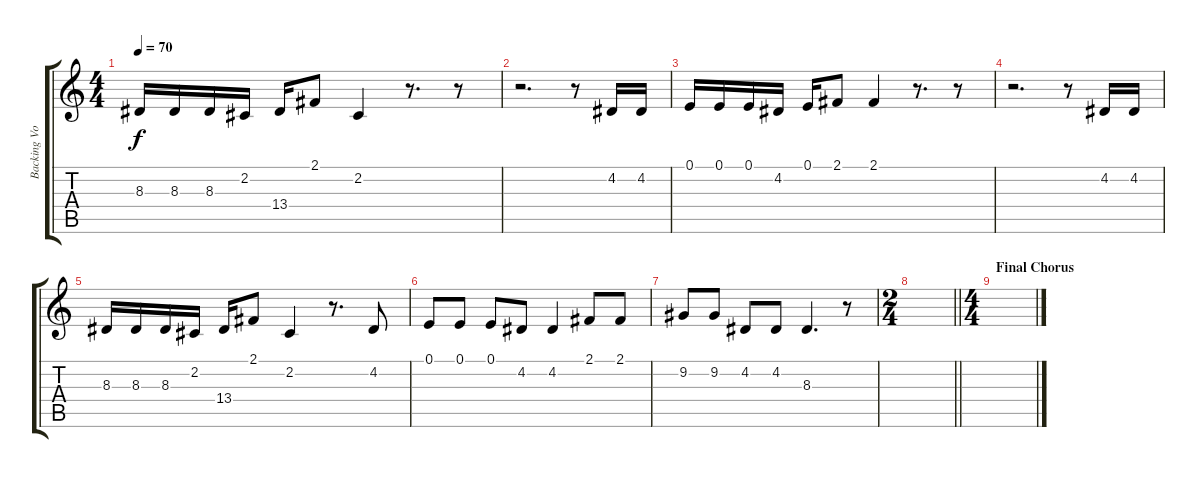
\track ("Backing Vocal" "Backing Vo") {instrument lead6voice}
\staff {score tabs}
\tuning (E4 B3 G3 D3 A2 E2) {hide}
\ts (4 4)
\tempo 70
\clef g2
\ks c
8.3.16{dy f} 8.3.16 8.3.16 2.2.16 13.4.16 2.1.8 2.2.4 r.8{d} r.8 |
r.2{d} r.8 4.2.16 4.2.16 |
0.1.16 0.1.16 0.1.16 4.2.16 0.1.16 2.1.8 2.1.4 r.8{d} r.8 |
r.2{d} r.8 4.2.16 4.2.16 |
8.3.16 8.3.16 8.3.16 2.2.16 13.4.16 2.1.8 2.2.4 r.8{d} 4.2.8 |
0.1.8 0.1.8 0.1.8 4.2.8 4.2.4 2.1.8 2.1.8 |
9.2.8 9.2.8 4.2.8 4.2.8 8.3.4{d} r.8 |
\ts (2 4)
\barLineRight lightlight
|
\ts (4 4)
\section ("" "Final Chorus")
